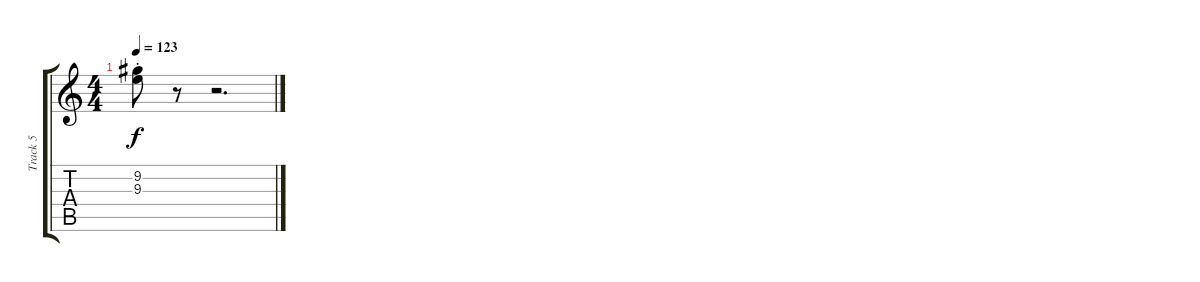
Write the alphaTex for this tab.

\track ("Track 5" "Track 5") {instrument overdrivenguitar}
\staff {score tabs}
\tuning (E4 B3 G3 D3 A2 E2) {hide}
\ts (4 4)
\tempo 123
\clef g2
\ks c
(9.2{st} 9.3{st}).8{dy f} r.8 r.2{d}
